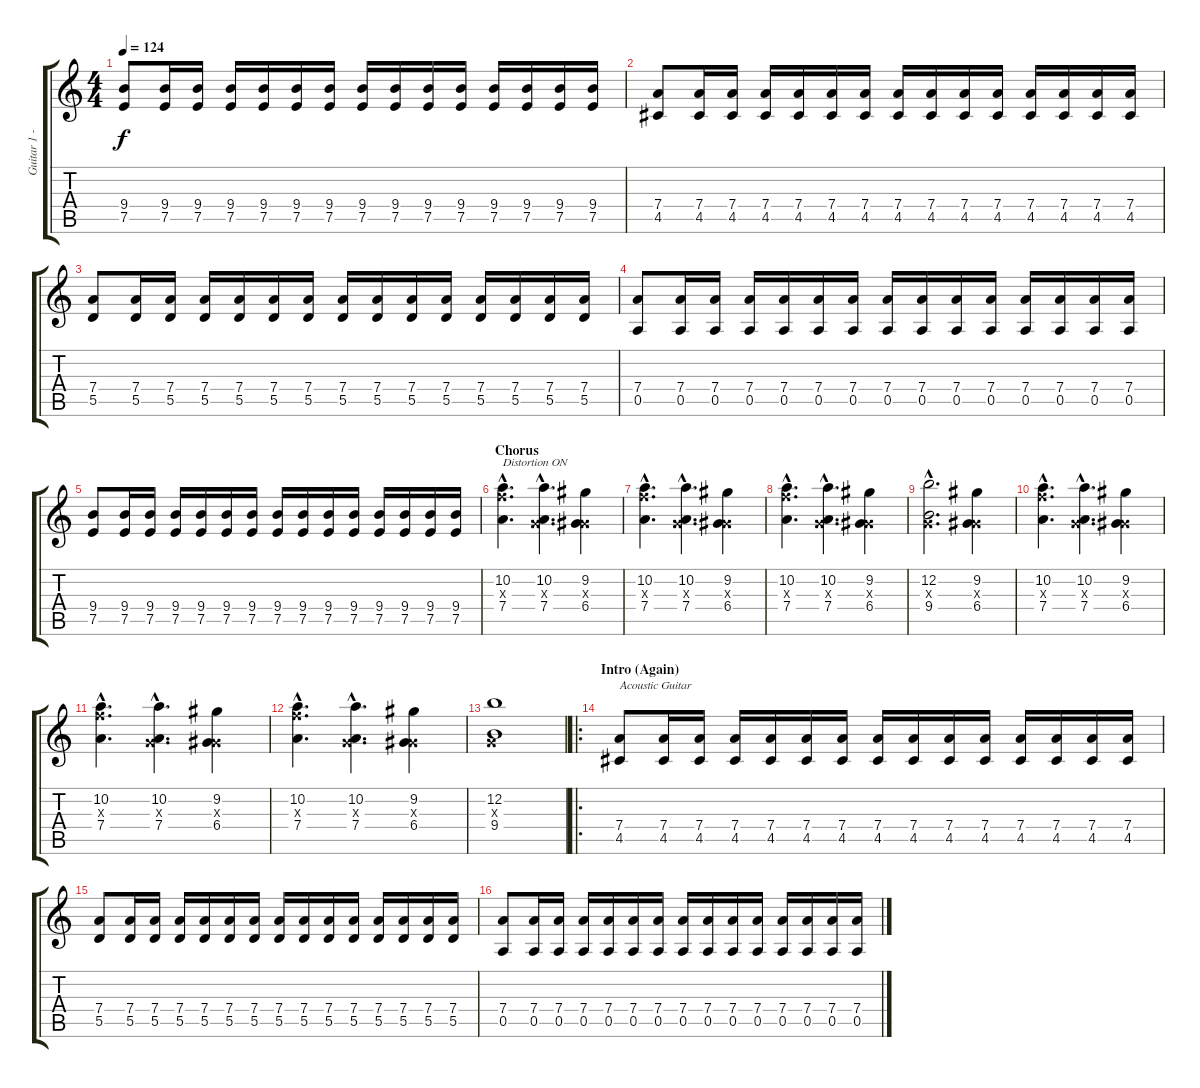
\track ("Guitar 1 - Acoustic" "Guitar 1 -") {instrument acousticguitarsteel}
\staff {score tabs}
\tuning (E4 B3 G3 D3 A2 E2) {hide}
\ts (4 4)
\tempo 124
\clef g2
\ks c
(9.4 7.5).8{dy f} (9.4 7.5).16 (9.4 7.5).16 (9.4 7.5).16 (9.4 7.5).16 (9.4 7.5).16 (9.4 7.5).16 (9.4 7.5).16 (9.4 7.5).16 (9.4 7.5).16 (9.4 7.5).16 (9.4 7.5).16 (9.4 7.5).16 (9.4 7.5).16 (9.4 7.5).16 |
(7.4 4.5).8 (7.4 4.5).16 (7.4 4.5).16 (7.4 4.5).16 (7.4 4.5).16 (7.4 4.5).16 (7.4 4.5).16 (7.4 4.5).16 (7.4 4.5).16 (7.4 4.5).16 (7.4 4.5).16 (7.4 4.5).16 (7.4 4.5).16 (7.4 4.5).16 (7.4 4.5).16 |
(7.4 5.5).8 (7.4 5.5).16 (7.4 5.5).16 (7.4 5.5).16 (7.4 5.5).16 (7.4 5.5).16 (7.4 5.5).16 (7.4 5.5).16 (7.4 5.5).16 (7.4 5.5).16 (7.4 5.5).16 (7.4 5.5).16 (7.4 5.5).16 (7.4 5.5).16 (7.4 5.5).16 |
(7.4 0.5).8 (7.4 0.5).16 (7.4 0.5).16 (7.4 0.5).16 (7.4 0.5).16 (7.4 0.5).16 (7.4 0.5).16 (7.4 0.5).16 (7.4 0.5).16 (7.4 0.5).16 (7.4 0.5).16 (7.4 0.5).16 (7.4 0.5).16 (7.4 0.5).16 (7.4 0.5).16 |
(9.4 7.5).8 (9.4 7.5).16 (9.4 7.5).16 (9.4 7.5).16 (9.4 7.5).16 (9.4 7.5).16 (9.4 7.5).16 (9.4 7.5).16 (9.4 7.5).16 (9.4 7.5).16 (9.4 7.5).16 (9.4 7.5).16 (9.4 7.5).16 (9.4 7.5).16 (9.4 7.5).16 |
\section ("" "Chorus")
(10.2{hac} 10.3{hac x} 7.4{hac}).4{d txt "Distortion ON" instrument distortionguitar} (10.2{hac} 0.3{hac x} 7.4{hac}).4{d} (9.2 0.3{x} 6.4).4 |
(10.2{hac} 10.3{hac x} 7.4{hac}).4{d} (10.2{hac} 0.3{hac x} 7.4{hac}).4{d} (9.2 0.3{x} 6.4).4 |
(10.2{hac} 10.3{hac x} 7.4{hac}).4{d} (10.2{hac} 0.3{hac x} 7.4{hac}).4{d} (9.2 0.3{x} 6.4).4 |
(12.2{hac} 0.3{hac x} 9.4{hac}).2{d} (9.2 0.3{x} 6.4).4 |
(10.2{hac} 10.3{hac x} 7.4{hac}).4{d} (10.2{hac} 0.3{hac x} 7.4{hac}).4{d} (9.2 0.3{x} 6.4).4 |
(10.2{hac} 10.3{hac x} 7.4{hac}).4{d} (10.2{hac} 0.3{hac x} 7.4{hac}).4{d} (9.2 0.3{x} 6.4).4 |
(10.2{hac} 10.3{hac x} 7.4{hac}).4{d} (10.2{hac} 0.3{hac x} 7.4{hac}).4{d} (9.2 0.3{x} 6.4).4 |
(12.2 0.3{x} 9.4).1 |
\ro
\section ("" "Intro (Again)")
(7.4 4.5).8{txt "Acoustic Guitar" instrument acousticguitarsteel} (7.4 4.5).16 (7.4 4.5).16 (7.4 4.5).16 (7.4 4.5).16 (7.4 4.5).16 (7.4 4.5).16 (7.4 4.5).16 (7.4 4.5).16 (7.4 4.5).16 (7.4 4.5).16 (7.4 4.5).16 (7.4 4.5).16 (7.4 4.5).16 (7.4 4.5).16 |
(7.4 5.5).8 (7.4 5.5).16 (7.4 5.5).16 (7.4 5.5).16 (7.4 5.5).16 (7.4 5.5).16 (7.4 5.5).16 (7.4 5.5).16 (7.4 5.5).16 (7.4 5.5).16 (7.4 5.5).16 (7.4 5.5).16 (7.4 5.5).16 (7.4 5.5).16 (7.4 5.5).16 |
(7.4 0.5).8 (7.4 0.5).16 (7.4 0.5).16 (7.4 0.5).16 (7.4 0.5).16 (7.4 0.5).16 (7.4 0.5).16 (7.4 0.5).16 (7.4 0.5).16 (7.4 0.5).16 (7.4 0.5).16 (7.4 0.5).16 (7.4 0.5).16 (7.4 0.5).16 (7.4 0.5).16
